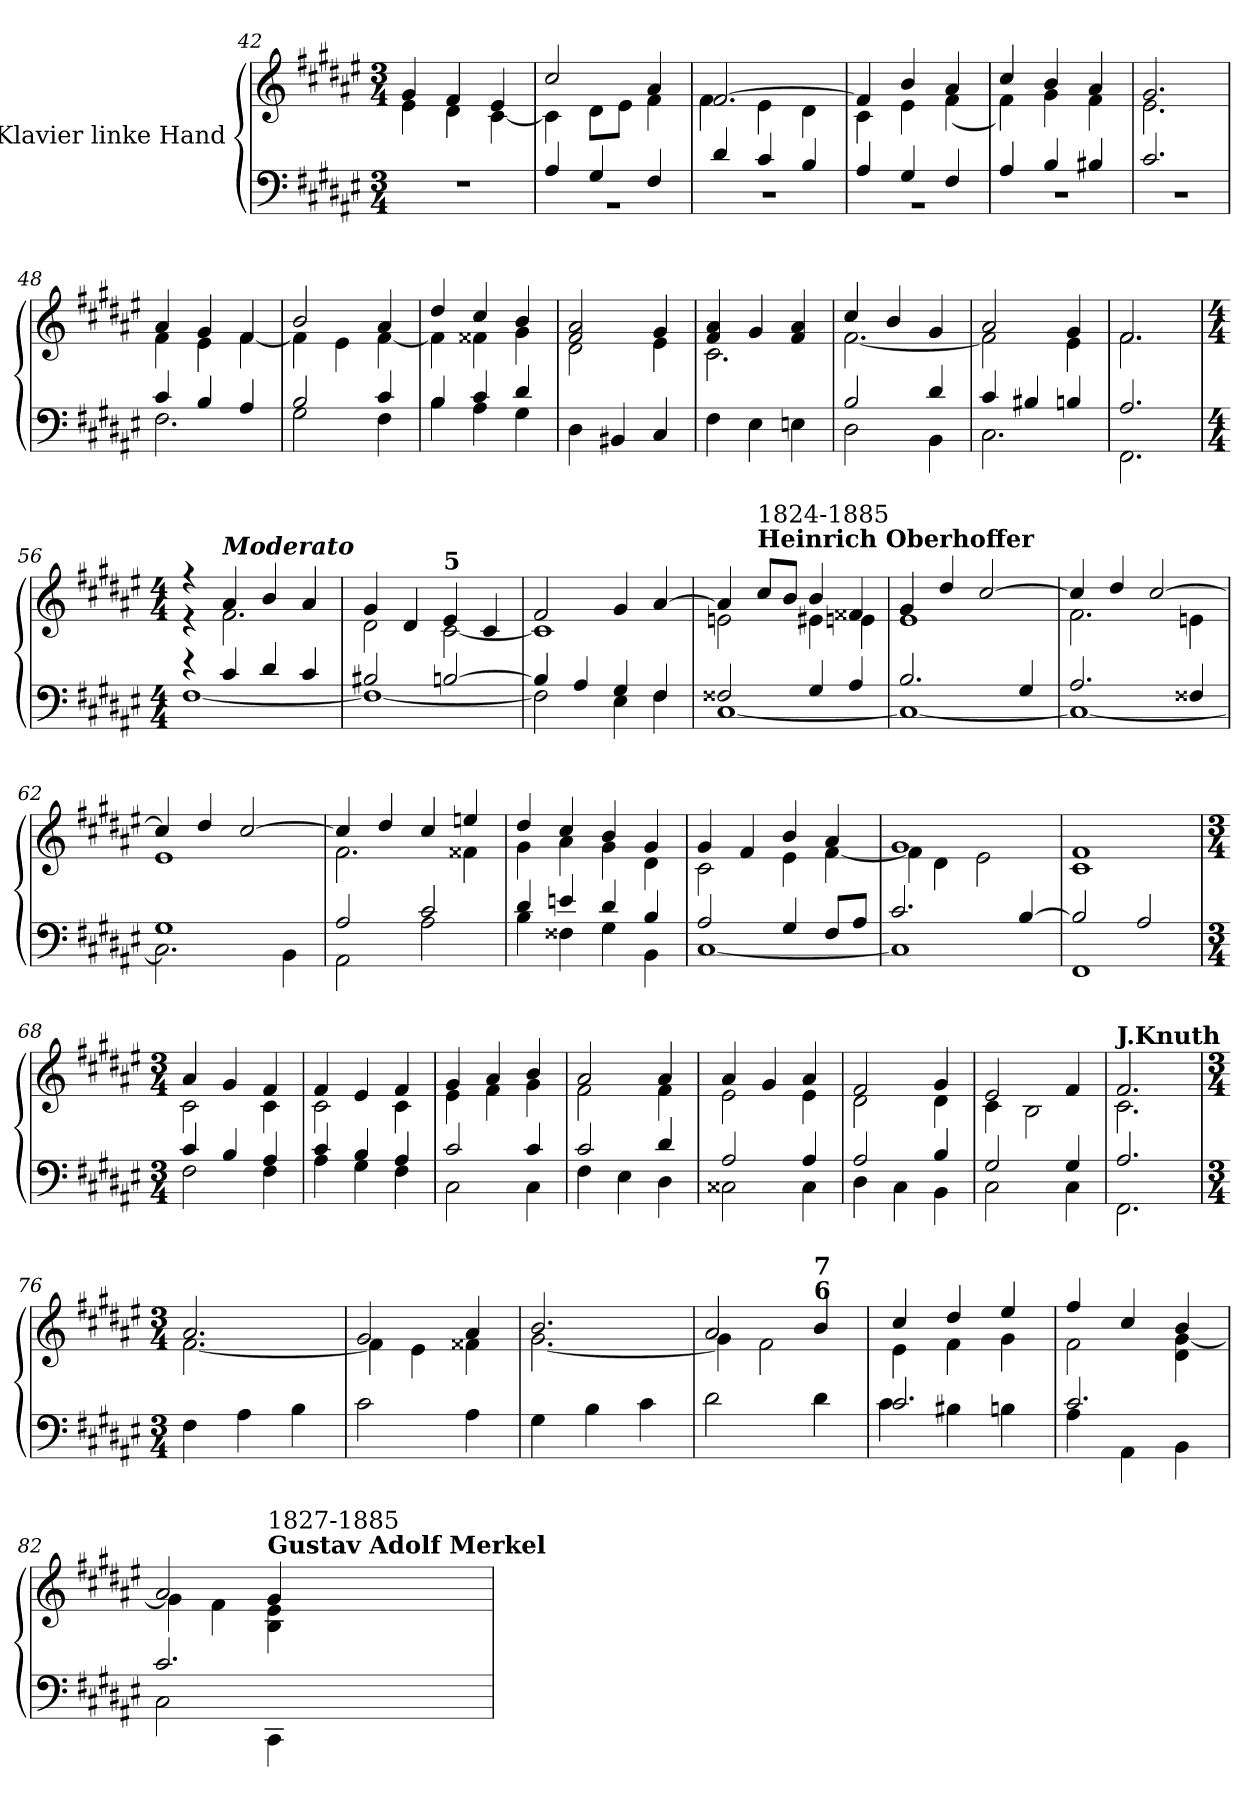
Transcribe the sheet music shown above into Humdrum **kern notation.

**kern	**kern
*part1	*part1
*staff2	*staff1
*I"Klavier linke Hand	*
*clefF4	*clefG2
*k[f#c#g#d#a#e#]	*k[f#c#g#d#a#e#]
*M3/4	*M3/4
=42	=42
*	*^
2.r	4g#/	4e#\
.	4f#/	4d#\
.	4e#/	[4c#\
=43	=43	=43
*^	*	*
4A#/	2.r	2cc#/	4c#\]
4G#/	.	.	8d#\L
.	.	.	8e#\J
4F#/	.	4a#/	4f#\
=44	=44	=44	=44
4d#/	2.r	[2.f#/	4f#\
4c#/	.	.	4e#\
4B/	.	.	4d#\
=45	=45	=45	=45
4A#/	2.r	4f#/]	4c#\
4G#/	.	4b/	4e#\
4F#/	.	4a#/	(4f#\
=46	=46	=46	=46
4A#/	2.r	4cc#/	4f#\)
4B/	.	4b/	4g#\
4B#X/	.	4a#/	4f#\
=47	=47	=47	=47
2.c#/	2.r	2.g#/	2.e#\
!!LO:LB:g=z	!!
=48	=48	=48	=48
4c#/	2.F#\	4a#/	4f#\
4B/	.	4g#/	4e#\
4A#/	.	4f#/	[4f#\
=49	=49	=49	=49
2B/	2G#\	2b/	4f#\]
.	.	.	4e#\
4c#/	4F#\	4a#/	[4f#\
=50	=50	=50	=50
4B/	4B\	4dd#/	4f#\]
4c#/	4A#\	4cc#/	4f##X\
4d#/	4G#\	4b/	4g#\
*v	*v	*	*
=51	=51	=51
4D#\	2f#/ 2a#/	2d#\
4BB#X/	.	.
4C#/	4g#/	4e#\
=52	=52	=52
4F#\	4f#/ 4a#/	2.c#\
4E#\	4g#/	.
4En\	4f#/ 4a#/	.
=53	=53	=53
*^	*	*
2B/	2D#\	4cc#/	[2.f#\
.	.	4b/	.
4d#/	4BB\	4g#/	.
=54	=54	=54	=54
4c#/	2.C#\	2a#/	2f#\]
4B#X/	.	.	.
4Bn/	.	4g#/	4e#\
=55	=55	=55	=55
2.A#/	2.FF#\	2.f#/	2.f#\
!!LO:LB:g=z	!!
=56	=56	=56	=56
*M4/4	*	*M4/4	*
4r	[1F#	4r	4r
!	!	!LO:TX:a:Bi:t=Moderato	!
4c#/	.	4a#/	2.f#\
4d#/	.	4b/	.
4c#/	.	4a#/	.
=57	=57	=57	=57
2B#X/	1F#_	4g#/	2d#\
.	.	4d#/	.
!	!	!LO:TX:a:B:t=5	!
[2Bn/	.	4e#/	[2c#\
.	.	4c#/	.
=58	=58	=58	=58
4B/]	2F#\]	2f#/	1c#]
4A#/	.	.	.
4G#/	4E#\	4g#/	.
4F#/	4F#\	[4a#/	.
=59	=59	=59	=59
2F##X/	[1C#	4a#/]	2en\
!	!	!LO:TX:a:B:t=Heinrich Oberhoffer	!
!	!	!LO:TX:a:t=1824-1885	!
.	.	8cc#/L	.
.	.	8b/J	.
4G#/	.	4b/	4e#X\
4A#/	.	4f##X/	4en\
!!LO:LB:g=z	!!
=60	=60	=60	=60
2.B/	1C#_	4g#/	1e#
.	.	4dd#/	.
.	.	[2cc#/	.
4G#/	.	.	.
=61	=61	=61	=61
2.A#/	1C#_	4cc#/]	2.f#\
.	.	4dd#/	.
.	.	[2cc#/	.
4F##X/	.	.	4en\
=62	=62	=62	=62
1G#	2.C#\]	4cc#/]	1e#
.	.	4dd#/	.
.	.	[2cc#/	.
.	4BB\	.	.
=63	=63	=63	=63
2A#/	2AA#\	4cc#/]	2.f#\
.	.	4dd#/	.
2c#/	2A#\	4cc#/	.
.	.	4een/	4f##X\
=64	=64	=64	=64
4d#/	4B\	4dd#/	4g#\
4en/	4F##X\	4cc#/	4a#\
4d#/	4G#\	4b/	4g#\
4B/	4BB\	4g#/	4d#\
=65	=65	=65	=65
2A#/	[1C#	4g#/	2c#\
.	.	4f#/	.
4G#/	.	4b/	4e#\
8F#/L	.	4a#/	[4f#\
8A#/J	.	.	.
!!LO:LB:g=z	!!
=66	=66	=66	=66
2.c#/	1C#]	1g#	4f#\]
.	.	.	4d#\
.	.	.	2e#\
[4B/	.	.	.
=67	=67	=67	=67
2B/]	1FF#	1f#	1c#
2A#/	.	.	.
!!LO:LB:g=z	!!
=68	=68	=68	=68
*M3/4	*	*M3/4	*
4c#/	2F#\	4a#/	2c#\
4B/	.	4g#/	.
4A#/	4F#\	4f#/	4c#\
=69	=69	=69	=69
4c#/	4A#\	4f#/	2c#\
4B/	4G#\	4e#/	.
4A#/	4F#\	4f#/	4c#\
=70	=70	=70	=70
2c#/	2C#\	4g#/	4e#\
.	.	4a#/	4f#\
4c#/	4C#\	4b/	4g#\
=71	=71	=71	=71
2c#/	4F#\	2a#/	2f#\
.	4E#\	.	.
4d#/	4D#\	4a#/	4f#\
=72	=72	=72	=72
2A#/	2C##X\	4a#/	2e#\
.	.	4g#/	.
4A#/	4C##\	4a#/	4e#\
=73	=73	=73	=73
2A#/	4D#\	2f#/	2d#\
.	4C#\	.	.
4B/	4BB\	4g#/	4d#\
=74	=74	=74	=74
2G#/	2C#\	2e#/	4c#\
.	.	.	2B\
4G#/	4C#\	4f#/	.
=75	=75	=75	=75
!	!	!LO:TX:a:B:t=J.Knuth	!
2.A#/	2.FF#\	2.f#/	2.c#\
*v	*v	*	*
!!LO:PB:g=z	!!
=76	=76	=76
*M3/4	*M3/4	*
4F#\	2.a#/	[2.f#\
4A#\	.	.
4B\	.	.
=77	=77	=77
2c#\	2g#/	4f#\]
.	.	4e#\
4A#\	4a#/	4f##X\
=78	=78	=78
4G#\	2.b/	[2.g#\
4B\	.	.
4c#\	.	.
=79	=79	=79
2d#\	2a#/	4g#\]
.	.	2f#\
!	!LO:TX:a:B:t=6	!
!	!LO:TX:a:B:t=7	!
4d#\	4b/	.
=80	=80	=80
*^	*	*
2.c#/	4c#\	4cc#/	4e#\
.	4B#X\	4dd#/	4f#\
.	4Bn\	4ee#/	4g#\
=81	=81	=81	=81
2.c#/	4A#\	4ff#/	2f#\
.	4AA#\	4cc#/	.
.	4BB\	4b/	4d#\ [4g#\
=82	=82	=82	=82
2.c#/	2C#\	2a#/	4g#\]
.	.	.	4f#\
!	!	!LO:TX:a:B:t=Gustav Adolf Merkel	!
!	!	!LO:TX:a:t=1827-1885	!
.	4CC#\	4g#/	4B\ 4e#\
*v	*v	*	*
*	*v	*v
=	=
*-	*-
